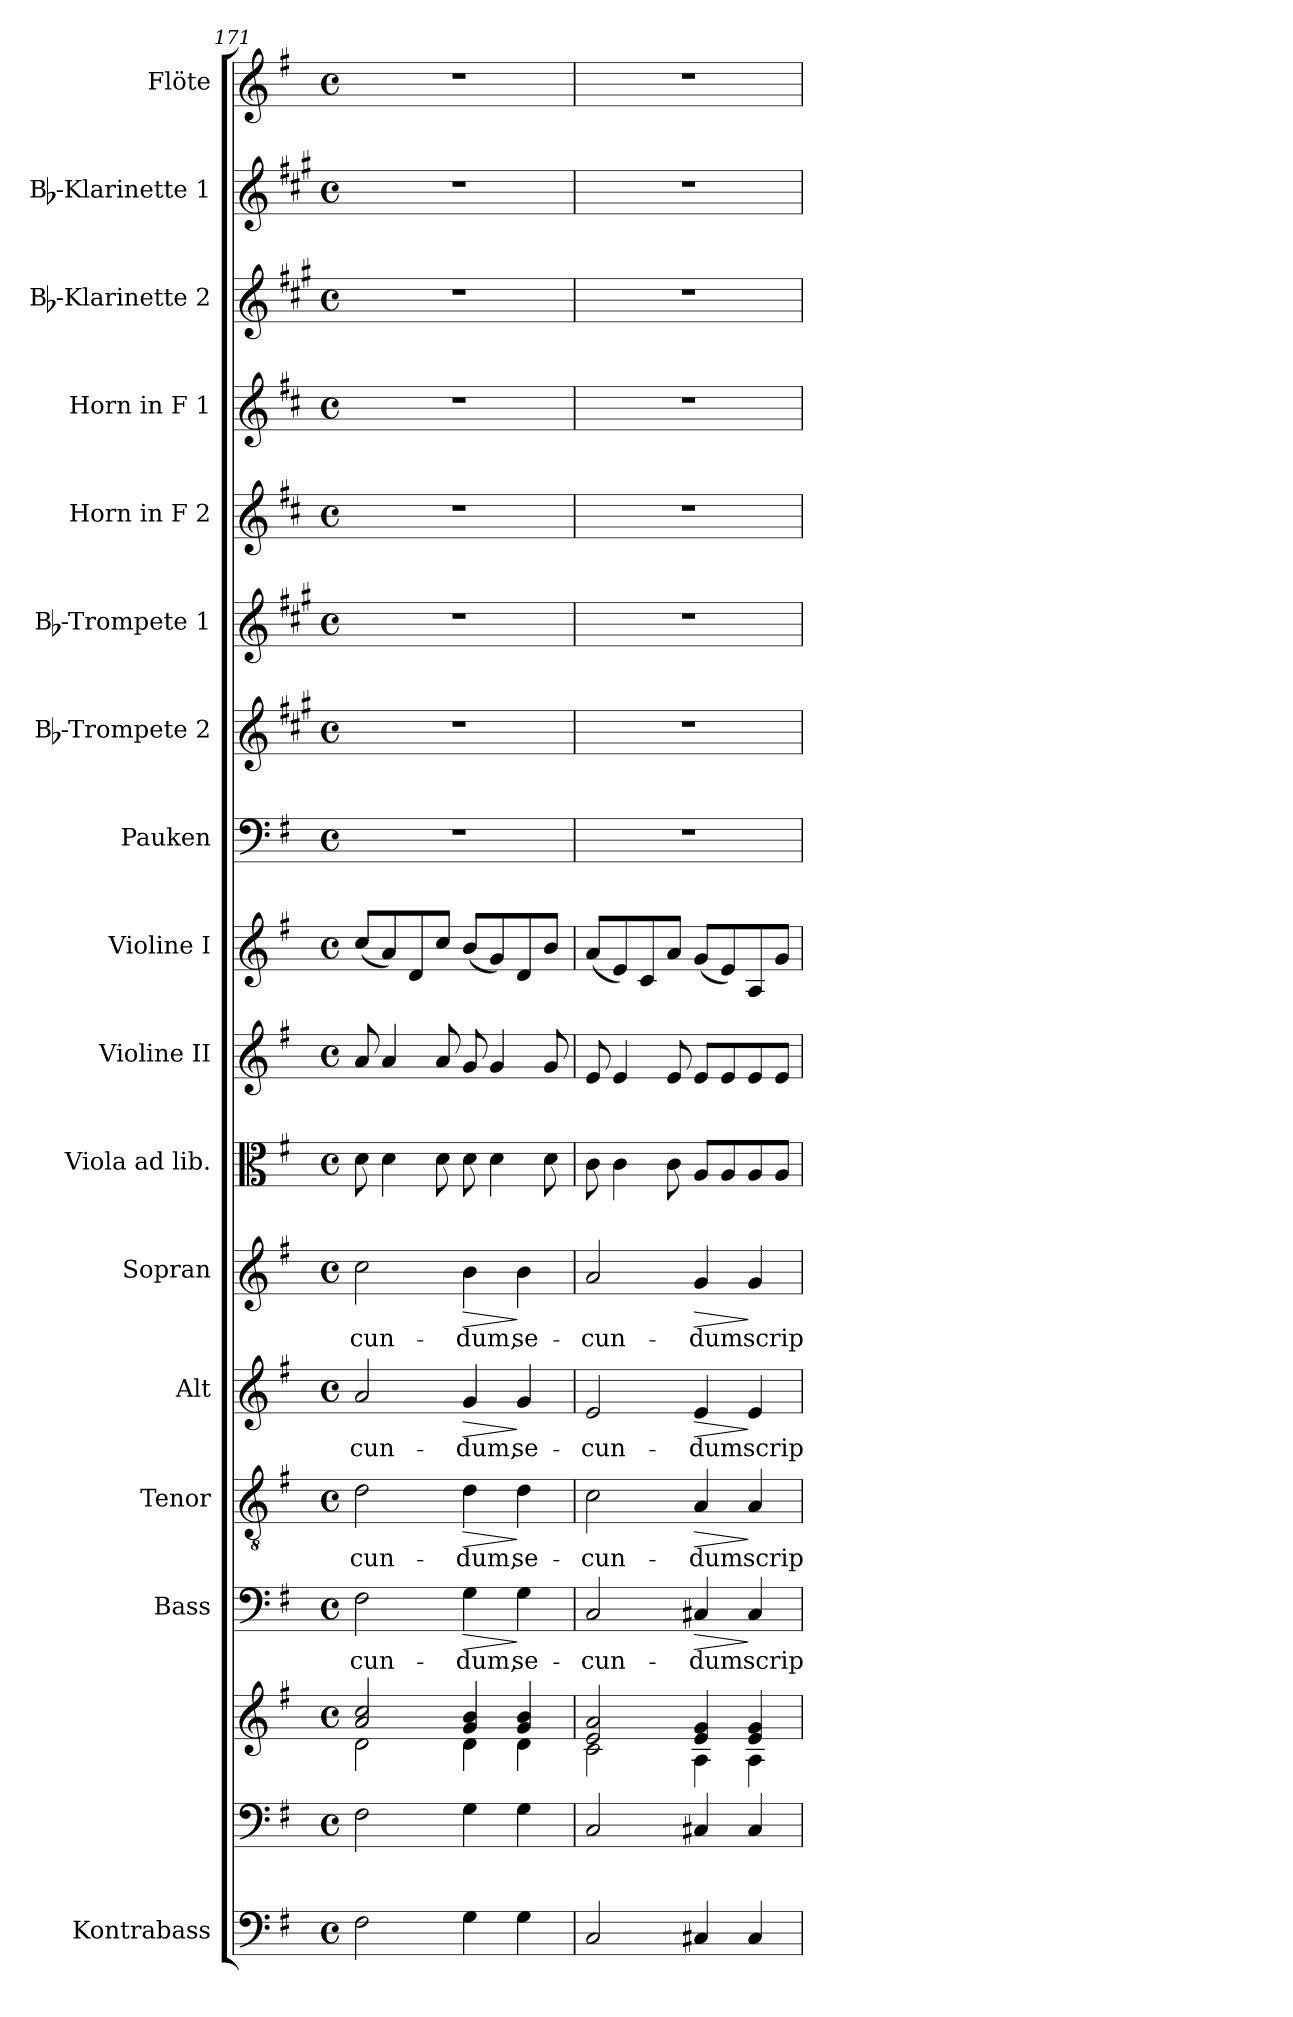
**kern	**kern	**kern	**kern	**text	**dynam	**kern	**text	**dynam	**kern	**text	**dynam	**kern	**text	**dynam	**kern	**kern	**kern	**kern	**kern	**kern	**kern	**kern	**kern	**kern	**kern
*part17	*part16	*part16	*part15	*part15	*part15	*part14	*part14	*part14	*part13	*part13	*part13	*part12	*part12	*part12	*part11	*part10	*part9	*part8	*part7	*part6	*part5	*part4	*part3	*part2	*part1
*staff18	*staff17	*staff16	*staff15	*staff15	*staff15	*staff14	*staff14	*staff14	*staff13	*staff13	*staff13	*staff12	*staff12	*staff12	*staff11	*staff10	*staff9	*staff8	*staff7	*staff6	*staff5	*staff4	*staff3	*staff2	*staff1
*I"Kontrabass	*	*	*I"Bass	*	*	*I"Tenor	*	*	*I"Alt	*	*	*I"Sopran	*	*	*I"Viola ad lib.	*I"Violine II	*I"Violine I	*I"Pauken	*I"Bb-Trompete 2	*I"Bb-Trompete 1	*I"Horn in F 2	*I"Horn in F 1	*I"Bb-Klarinette 2	*I"Bb-Klarinette 1	*I"Flöte
*I'Kb.	*	*	*I'B.	*	*	*I'T.	*	*	*I'A.	*	*	*I'S.	*	*	*I'Vla.	*I'Vl. II	*I'Vl. I	*I'Pk.	*I'Bb Trp. 2	*I'Bb Trp. 1	*	*	*I'Bb Kl. 2	*I'Bb Kl. 1	*I'Fl.
*clefF4	*clefF4	*clefG2	*clefF4	*	*	*clefGv2	*	*	*clefG2	*	*	*clefG2	*	*	*clefC3	*clefG2	*clefG2	*clefF4	*clefG2	*clefG2	*clefG2	*clefG2	*clefG2	*clefG2	*clefG2
*ITrd7c12	*	*	*	*	*	*	*	*	*	*	*	*	*	*	*	*	*	*	*ITrd1c2	*ITrd1c2	*ITrd4c7	*ITrd4c7	*ITrd1c2	*ITrd1c2	*
*k[f#]	*k[f#]	*k[f#]	*k[f#]	*	*	*k[f#]	*	*	*k[f#]	*	*	*k[f#]	*	*	*k[f#]	*k[f#]	*k[f#]	*k[f#]	*k[f#]	*k[f#]	*k[f#]	*k[f#]	*k[f#]	*k[f#]	*k[f#]
*G:	*G:	*G:	*G:	*	*	*G:	*	*	*G:	*	*	*G:	*	*	*G:	*G:	*G:	*G:	*G:	*G:	*G:	*G:	*G:	*G:	*G:
*M4/4	*M4/4	*M4/4	*M4/4	*	*	*M4/4	*	*	*M4/4	*	*	*M4/4	*	*	*M4/4	*M4/4	*M4/4	*M4/4	*M4/4	*M4/4	*M4/4	*M4/4	*M4/4	*M4/4	*M4/4
*met(c)	*met(c)	*met(c)	*met(c)	*	*	*met(c)	*	*	*met(c)	*	*	*met(c)	*	*	*met(c)	*met(c)	*met(c)	*met(c)	*met(c)	*met(c)	*met(c)	*met(c)	*met(c)	*met(c)	*met(c)
=171	=171	=171	=171	=171	=171	=171	=171	=171	=171	=171	=171	=171	=171	=171	=171	=171	=171	=171	=171	=171	=171	=171	=171	=171	=171
*	*	*^	*	*	*	*	*	*	*	*	*	*	*	*	*	*	*	*	*	*	*	*	*	*	*
!	!	!	!	!	!LO:LY:b	!	!	!LO:LY:b	!	!	!LO:LY:b	!	!	!LO:LY:b	!	!	!	!	!	!	!	!	!	!	!	!
2FF#\	2F#\	2a/ 2cc/	2d\	2F#\	-cun-	.	2d\	-cun-	.	2a/	-cun-	.	2cc\	-cun-	.	8d\	8a/	(<8cc/L	1r	1r	1r	1r	1r	1r	1r	1r
.	.	.	.	.	.	.	.	.	.	.	.	.	.	.	.	4d\	4a/	8a/)	.	.	.	.	.	.	.	.
.	.	.	.	.	.	.	.	.	.	.	.	.	.	.	.	.	.	8d/	.	.	.	.	.	.	.	.
.	.	.	.	.	.	.	.	.	.	.	.	.	.	.	.	8d\	8a/	8cc/J	.	.	.	.	.	.	.	.
!	!	!	!	!	!LO:LY:b	!LO:HP:b	!	!LO:LY:b	!LO:HP:b	!	!LO:LY:b	!LO:HP:b	!	!LO:LY:b	!LO:HP:b	!	!	!	!	!	!	!	!	!	!	!
4GG\	4G\	4g/ 4b/	4d\	4G\	-dum,	>	4d\	-dum,	>	4g/	-dum,	>	4b\	-dum,	>	8d\	8g/	(<8b/L	.	.	.	.	.	.	.	.
.	.	.	.	.	.	.	.	.	.	.	.	.	.	.	.	4d\	4g/	8g/)	.	.	.	.	.	.	.	.
!	!	!	!	!	!LO:LY:b	!	!	!LO:LY:b	!	!	!LO:LY:b	!	!	!LO:LY:b	!	!	!	!	!	!	!	!	!	!	!	!
4GG\	4G\	4g/ 4b/	4d\	4G\	se-	]	4d\	se-	]	4g/	se-	]	4b\	se-	]	.	.	8d/	.	.	.	.	.	.	.	.
.	.	.	.	.	.	.	.	.	.	.	.	.	.	.	.	8d\	8g/	8b/J	.	.	.	.	.	.	.	.
=172	=172	=172	=172	=172	=172	=172	=172	=172	=172	=172	=172	=172	=172	=172	=172	=172	=172	=172	=172	=172	=172	=172	=172	=172	=172	=172
!	!	!	!	!	!LO:LY:b	!	!	!LO:LY:b	!	!	!LO:LY:b	!	!	!LO:LY:b	!	!	!	!	!	!	!	!	!	!	!	!
2CC/	2C/	2e/ 2a/	2c\	2C/	-cun-	.	2c\	-cun-	.	2e/	-cun-	.	2a/	-cun-	.	8c\	8e/	(<8a/L	1r	1r	1r	1r	1r	1r	1r	1r
.	.	.	.	.	.	.	.	.	.	.	.	.	.	.	.	4c\	4e/	8e/)	.	.	.	.	.	.	.	.
.	.	.	.	.	.	.	.	.	.	.	.	.	.	.	.	.	.	8c/	.	.	.	.	.	.	.	.
.	.	.	.	.	.	.	.	.	.	.	.	.	.	.	.	8c\	8e/	8a/J	.	.	.	.	.	.	.	.
!	!	!	!	!	!LO:LY:b	!LO:HP:b	!	!LO:LY:b	!LO:HP:b	!	!LO:LY:b	!LO:HP:b	!	!LO:LY:b	!LO:HP:b	!	!	!	!	!	!	!	!	!	!	!
4CC#X/	4C#X/	4e/ 4g/	4A\	4C#X/	-dum	>	4A/	-dum	>	4e/	-dum	>	4g/	-dum	>	8A/L	8e/L	(<8g/L	.	.	.	.	.	.	.	.
.	.	.	.	.	.	.	.	.	.	.	.	.	.	.	.	8A/	8e/	8e/)	.	.	.	.	.	.	.	.
!	!	!	!	!	!LO:LY:b	!	!	!LO:LY:b	!	!	!LO:LY:b	!	!	!LO:LY:b	!	!	!	!	!	!	!	!	!	!	!	!
4CC#/	4C#/	4e/ 4g/	4A\	4C#/	scrip-	]	4A/	scrip-	]	4e/	scrip-	]	4g/	scrip-	]	8A/	8e/	8A/	.	.	.	.	.	.	.	.
.	.	.	.	.	.	.	.	.	.	.	.	.	.	.	.	8A/J	8e/J	8g/J	.	.	.	.	.	.	.	.
*	*	*v	*v	*	*	*	*	*	*	*	*	*	*	*	*	*	*	*	*	*	*	*	*	*	*	*
=	=	=	=	=	=	=	=	=	=	=	=	=	=	=	=	=	=	=	=	=	=	=	=	=	=
*-	*-	*-	*-	*-	*-	*-	*-	*-	*-	*-	*-	*-	*-	*-	*-	*-	*-	*-	*-	*-	*-	*-	*-	*-	*-
